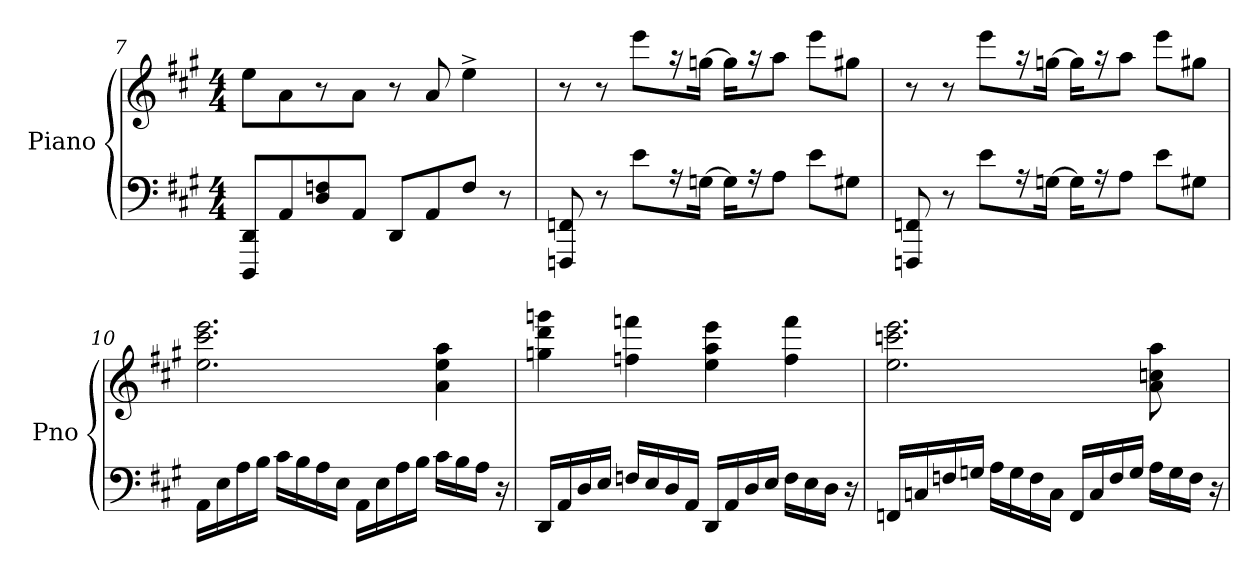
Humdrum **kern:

**kern	**kern
*part1	*part1
*staff2	*staff1
*I"Piano	*
*I'Pno	*
!!LO:LB:g=z
*clefF4	*clefG2
*k[f#c#g#]	*k[f#c#g#]
*M4/4	*M4/4
=7	=7
8DDD/ 8DD/L	8ee\L
8AA/	8a\
8D/ 8Fn/	8r
8AA/J	8a\J
8DD/L	8r
8AA/	8a/
8F/J	4ee^\
8r	.
=8	=8
8FFFn/ 8FFn/	8r
8r	8r
8e\L	8eee\L
16rA	16raa
[16Gn\Jk	[16ggn\Jk
16G\KL]	16gg\KL]
16rA	16raa
8A\J	8aa\J
8e\L	8eee\L
8G#X\J	8gg#X\J
=9	=9
8FFFn/ 8FFn/	8r
8r	8r
8e\L	8eee\L
16rA	16raa
[16Gn\Jk	[16ggn\Jk
16G\KL]	16gg\KL]
16rA	16raa
8A\J	8aa\J
8e\L	8eee\L
8G#X\J	8gg#X\J
!!LO:LB:g=z
=10	=10
16AA\LL	2.ee\ 2.ccc#\ 2.eee\
16E\	.
16A\	.
16B\JJ	.
16c#\LL	.
16B\	.
16A\	.
16E\JJ	.
16AA\LL	.
16E\	.
16A\	.
16B\JJ	.
16c#\LL	4a\ 4ee\ 4aa\
16B\	.
16A\JJ	.
16r	.
=11	=11
16DD/LL	4ggn\ 4ddd\ 4gggn\
16AA/	.
16D/	.
16E/JJ	.
16Fn/LL	4ffn\ 4fffn\
16E/	.
16D/	.
16AA/JJ	.
16DD/LL	4ee\ 4aa\ 4eee\
16AA/	.
16D/	.
16E/JJ	.
16F\LL	4ff\ 4fff\
16E\	.
16D\JJ	.
16r	.
!!LO:PB:g=z
=12	=12
16FFn/LL	2.ee\ 2.cccn\ 2.eee\
16Cn/	.
16Fn/	.
16Gn/JJ	.
16A\LL	.
16G\	.
16F\	.
16C\JJ	.
16FF/LL	.
16C/	.
16F/	.
16G/JJ	.
16A\LL	8a\ 8ccn\ 8aa\
16G\	.
16F\JJ	8ryy
16r	.
=	=
*-	*-
